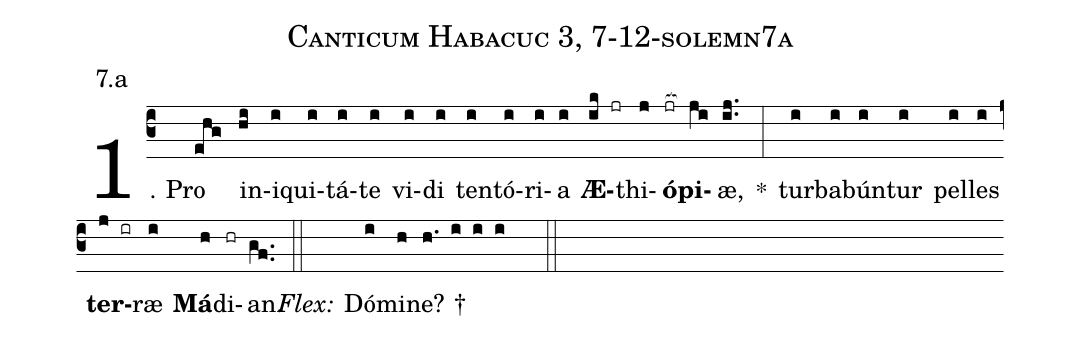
name: Canticum Habacuc 3, 7-12-solemn7a;
annotation: 7.a;
%%
(c3)1. Pro(ehg) in(hi)i(i)qui(i)tá(i)te(i) vi(i)di(i) ten(i)tó(i)ri(i)a(i) <b>Æ</b>(ik jr)thi(j)<b>ó</b>(jr[ocb:1{])<b>pi</b>(ji[ocb:0}])æ,(ij..) *(:) tur(i)ba(i)bún(i)tur(i) pel(i)les(i) <b>ter</b>(j ir)ræ(i) <b>Má</b>(h)di(hr)an.(gf..) (::)
<i>Flex:</i>()  Dó(i)mi(h)ne? †(h. i i i  ::)
